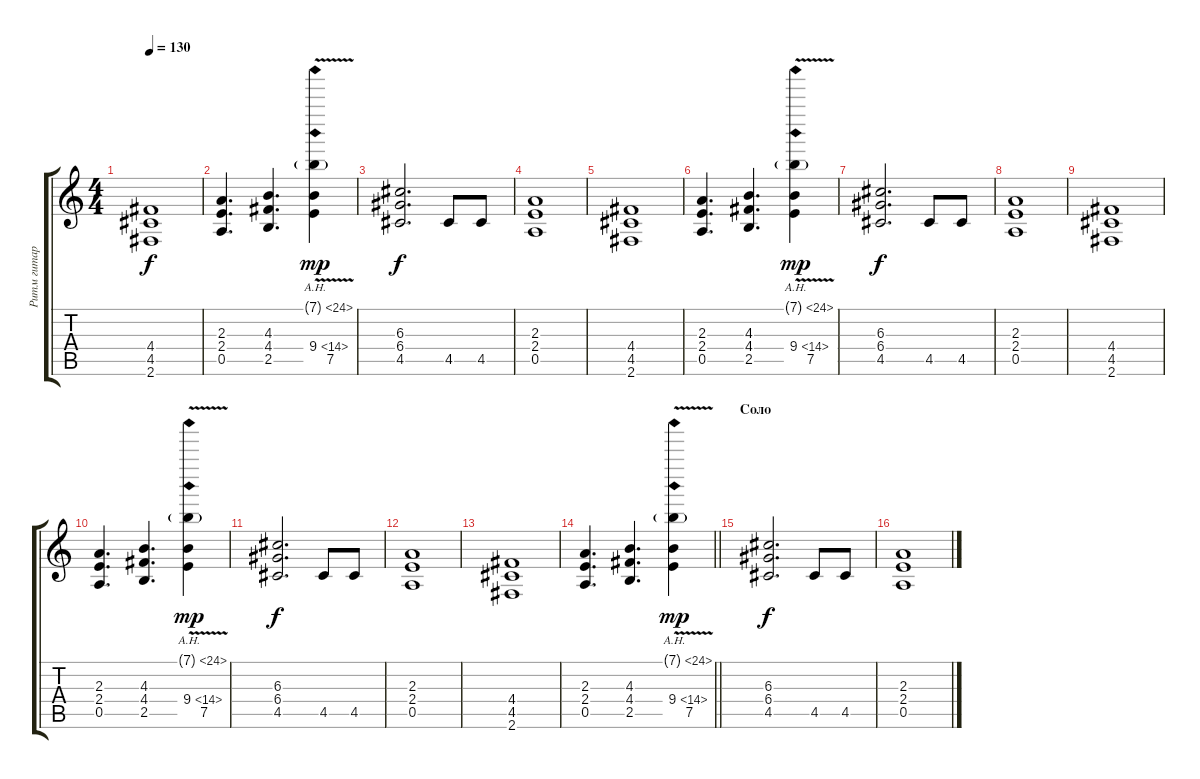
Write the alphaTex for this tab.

\track ("Ритм гитара" "Ритм гитар") {instrument distortionguitar}
\staff {score tabs}
\tuning (E4 B3 G3 D3 A2 E2) {hide}
\ts (4 4)
\tempo 130
\clef g2
\ks c
(4.4 4.5 2.6).1{dy f} |
(2.3 2.4 0.5).4{d} (4.3 4.4 2.5).4{d} (7.1{ah 17 g} 9.4{ah 5 v} 7.5).4{dy mp} |
(6.3 6.4 4.5).2{d dy f} 4.5.8 4.5.8 |
(2.3 2.4 0.5).1 |
(4.4 4.5 2.6).1 |
(2.3 2.4 0.5).4{d} (4.3 4.4 2.5).4{d} (7.1{ah 17 g} 9.4{ah 5 v} 7.5).4{dy mp} |
(6.3 6.4 4.5).2{d dy f} 4.5.8 4.5.8 |
(2.3 2.4 0.5).1 |
(4.4 4.5 2.6).1 |
(2.3 2.4 0.5).4{d} (4.3 4.4 2.5).4{d} (7.1{ah 17 g} 9.4{ah 5 v} 7.5).4{dy mp} |
(6.3 6.4 4.5).2{d dy f} 4.5.8 4.5.8 |
(2.3 2.4 0.5).1 |
(4.4 4.5 2.6).1 |
\barLineRight lightlight
(2.3 2.4 0.5).4{d} (4.3 4.4 2.5).4{d} (7.1{ah 17 g} 9.4{ah 5 v} 7.5).4{dy mp} |
\section ("" "Соло")
(6.3 6.4 4.5).2{d dy f} 4.5.8 4.5.8 |
(2.3 2.4 0.5).1
